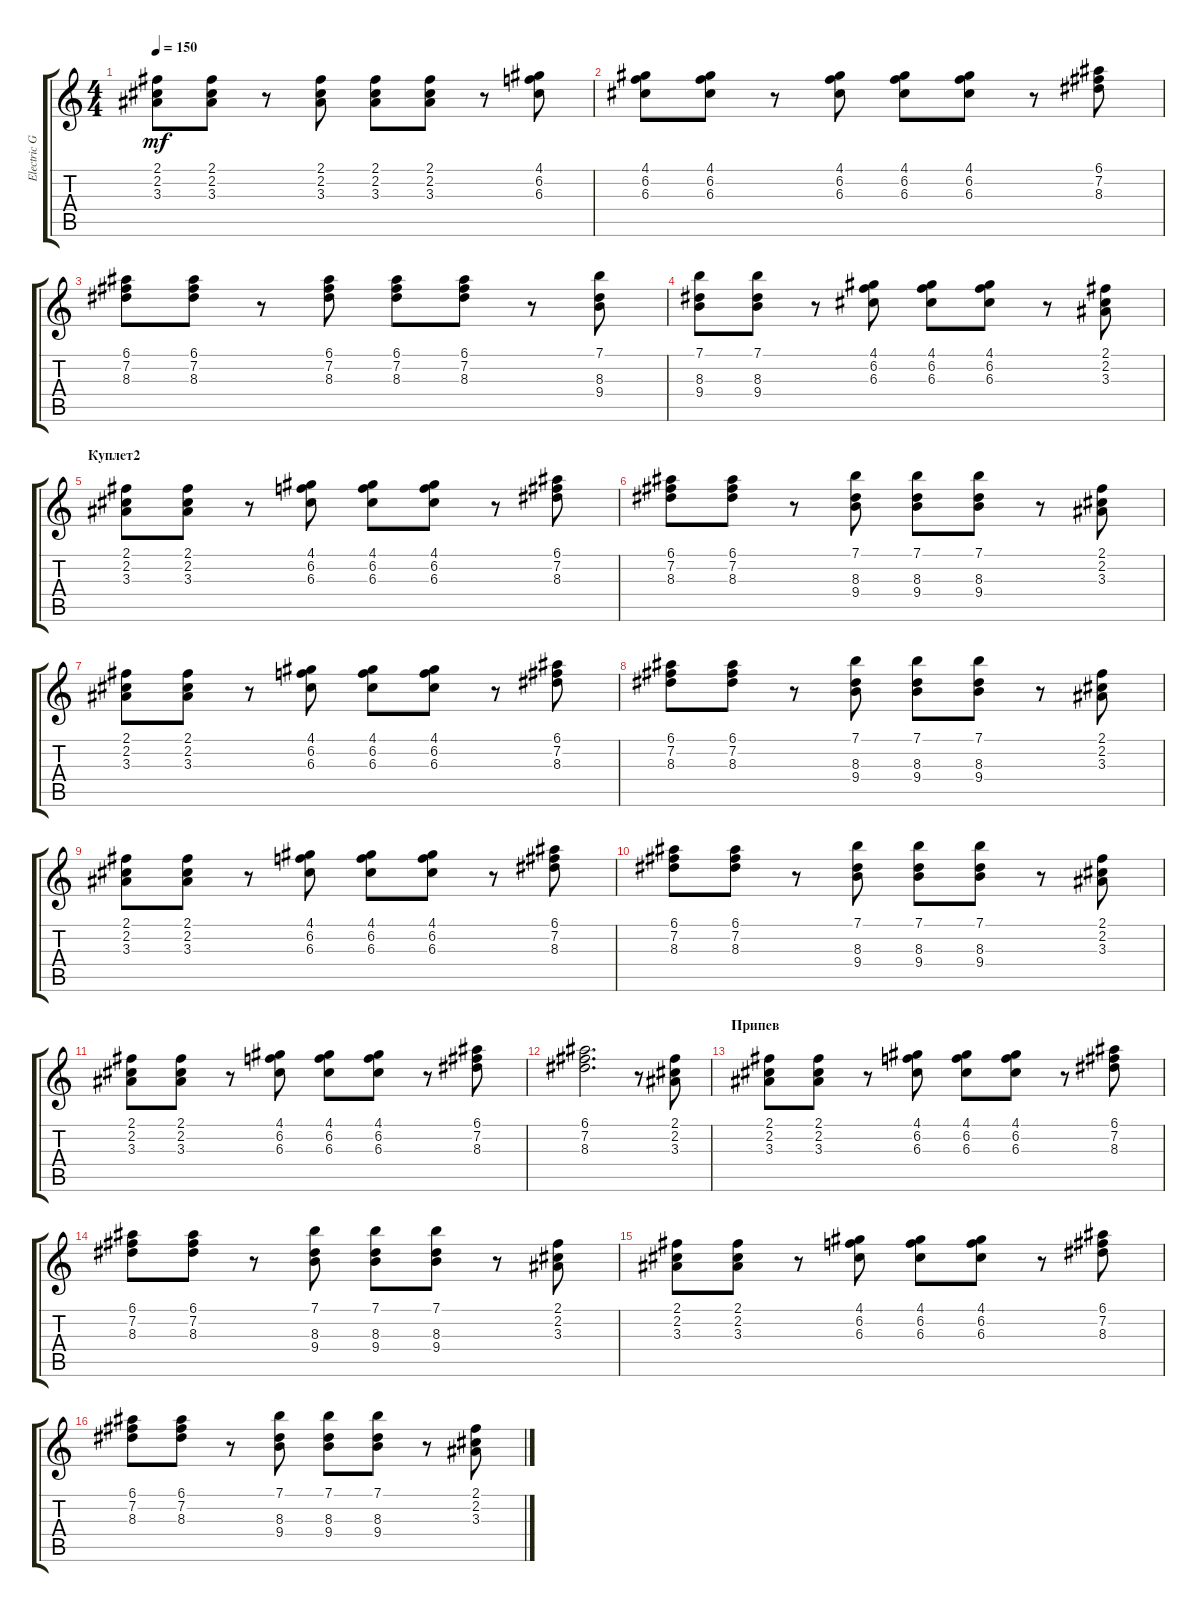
\track ("Electric Guitar" "Electric G") {instrument distortionguitar}
\staff {score tabs}
\tuning (E4 B3 G3 D3 A2 E2) {hide}
\ts (4 4)
\tempo 150
\clef g2
\ks c
(2.1 2.2 3.3).8{dy mf} (2.1 2.2 3.3).8 r.8 (2.1 2.2 3.3).8 (2.1 2.2 3.3).8 (2.1 2.2 3.3).8 r.8 (4.1 6.2 6.3).8 |
(4.1 6.2 6.3).8 (4.1 6.2 6.3).8 r.8 (4.1 6.2 6.3).8 (4.1 6.2 6.3).8 (4.1 6.2 6.3).8 r.8 (6.1 7.2 8.3).8 |
(6.1 7.2 8.3).8 (6.1 7.2 8.3).8 r.8 (6.1 7.2 8.3).8 (6.1 7.2 8.3).8 (6.1 7.2 8.3).8 r.8 (7.1 8.3 9.4).8 |
(7.1 8.3 9.4).8 (7.1 8.3 9.4).8 r.8 (4.1 6.2 6.3).8 (4.1 6.2 6.3).8 (4.1 6.2 6.3).8 r.8 (2.1 2.2 3.3).8 |
\section ("" "Куплет2")
(2.1 2.2 3.3).8 (2.1 2.2 3.3).8 r.8 (4.1 6.2 6.3).8 (4.1 6.2 6.3).8 (4.1 6.2 6.3).8 r.8 (6.1 7.2 8.3).8 |
(6.1 7.2 8.3).8 (6.1 7.2 8.3).8 r.8 (7.1 8.3 9.4).8 (7.1 8.3 9.4).8 (7.1 8.3 9.4).8 r.8 (2.1 2.2 3.3).8 |
(2.1 2.2 3.3).8 (2.1 2.2 3.3).8 r.8 (4.1 6.2 6.3).8 (4.1 6.2 6.3).8 (4.1 6.2 6.3).8 r.8 (6.1 7.2 8.3).8 |
(6.1 7.2 8.3).8 (6.1 7.2 8.3).8 r.8 (7.1 8.3 9.4).8 (7.1 8.3 9.4).8 (7.1 8.3 9.4).8 r.8 (2.1 2.2 3.3).8 |
(2.1 2.2 3.3).8 (2.1 2.2 3.3).8 r.8 (4.1 6.2 6.3).8 (4.1 6.2 6.3).8 (4.1 6.2 6.3).8 r.8 (6.1 7.2 8.3).8 |
(6.1 7.2 8.3).8 (6.1 7.2 8.3).8 r.8 (7.1 8.3 9.4).8 (7.1 8.3 9.4).8 (7.1 8.3 9.4).8 r.8 (2.1 2.2 3.3).8 |
(2.1 2.2 3.3).8 (2.1 2.2 3.3).8 r.8 (4.1 6.2 6.3).8 (4.1 6.2 6.3).8 (4.1 6.2 6.3).8 r.8 (6.1 7.2 8.3).8 |
(6.1 7.2 8.3).2{d} r.8 (2.1 2.2 3.3).8 |
\section ("" "Припев")
(2.1 2.2 3.3).8 (2.1 2.2 3.3).8 r.8 (4.1 6.2 6.3).8 (4.1 6.2 6.3).8 (4.1 6.2 6.3).8 r.8 (6.1 7.2 8.3).8 |
(6.1 7.2 8.3).8 (6.1 7.2 8.3).8 r.8 (7.1 8.3 9.4).8 (7.1 8.3 9.4).8 (7.1 8.3 9.4).8 r.8 (2.1 2.2 3.3).8 |
(2.1 2.2 3.3).8 (2.1 2.2 3.3).8 r.8 (4.1 6.2 6.3).8 (4.1 6.2 6.3).8 (4.1 6.2 6.3).8 r.8 (6.1 7.2 8.3).8 |
(6.1 7.2 8.3).8 (6.1 7.2 8.3).8 r.8 (7.1 8.3 9.4).8 (7.1 8.3 9.4).8 (7.1 8.3 9.4).8 r.8 (2.1 2.2 3.3).8
